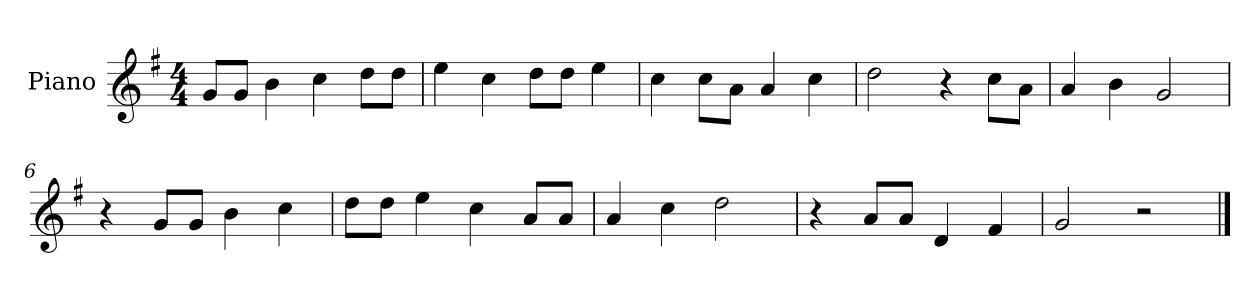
**kern
*part1
*staff1
*I"Piano
*I'P-no
*clefG2
*k[f#]
*M4/4
*MM90
=1
8g/L
8g/J
4b\
4cc\
8dd\L
8dd\J
=2
4ee\
4cc\
8dd\L
8dd\J
4ee\
=3
4cc\
8cc\L
8a\J
4a/
4cc\
=4
2dd\
4r
8cc\L
8a\J
=5
4a/
4b\
2g/
=6
4r
8g/L
8g/J
4b\
4cc\
=7
8dd\L
8dd\J
4ee\
4cc\
8a/L
8a/J
!!LO:LB:g=z
=8
4a/
4cc\
2dd\
=9
4r
8a/L
8a/J
4d/
4f#/
=10
2g/
2r
==
*-
